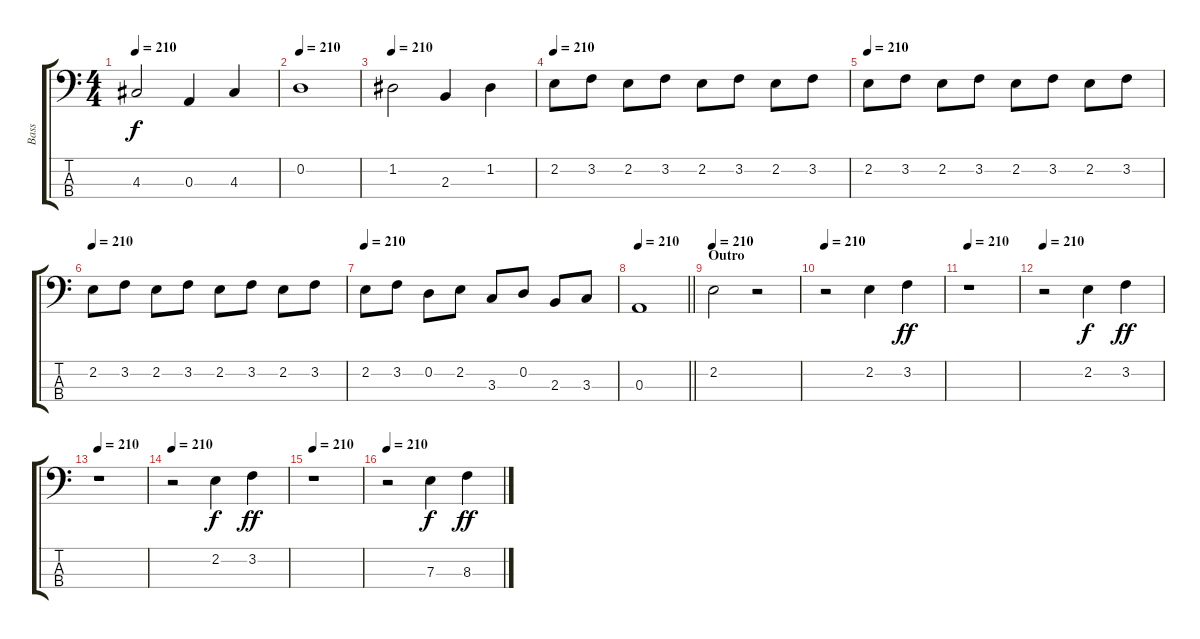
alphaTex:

\track ("Bass" "Bass") {instrument electricbasspick}
\staff {score tabs}
\tuning (G2 D2 A1 E1) {hide}
\ts (4 4)
\tempo 210
\clef f4
\ks c
4.3.2{dy f} 0.3.4 4.3.4 |
\tempo 210
0.2.1 |
\tempo 210
1.2.2 2.3.4 1.2.4 |
\tempo 210
2.2.8 3.2.8 2.2.8 3.2.8 2.2.8 3.2.8 2.2.8 3.2.8 |
\tempo 210
2.2.8 3.2.8 2.2.8 3.2.8 2.2.8 3.2.8 2.2.8 3.2.8 |
\tempo 210
2.2.8 3.2.8 2.2.8 3.2.8 2.2.8 3.2.8 2.2.8 3.2.8 |
\tempo 210
2.2.8 3.2.8 0.2.8 2.2.8 3.3.8 0.2.8 2.3.8 3.3.8 |
\tempo 210
\barLineRight lightlight
0.3.1 |
\section ("" "Outro")
\tempo 210
2.2.2 r.2 |
\tempo 210
r.2 2.2.4 3.2.4{dy ff} |
\tempo 210
r.1 |
\tempo 210
r.2 2.2.4{dy f} 3.2.4{dy ff} |
\tempo 210
r.1 |
\tempo 210
r.2 2.2.4{dy f} 3.2.4{dy ff} |
\tempo 210
r.1 |
\tempo 210
r.2 7.3.4{dy f} 8.3.4{dy ff}
